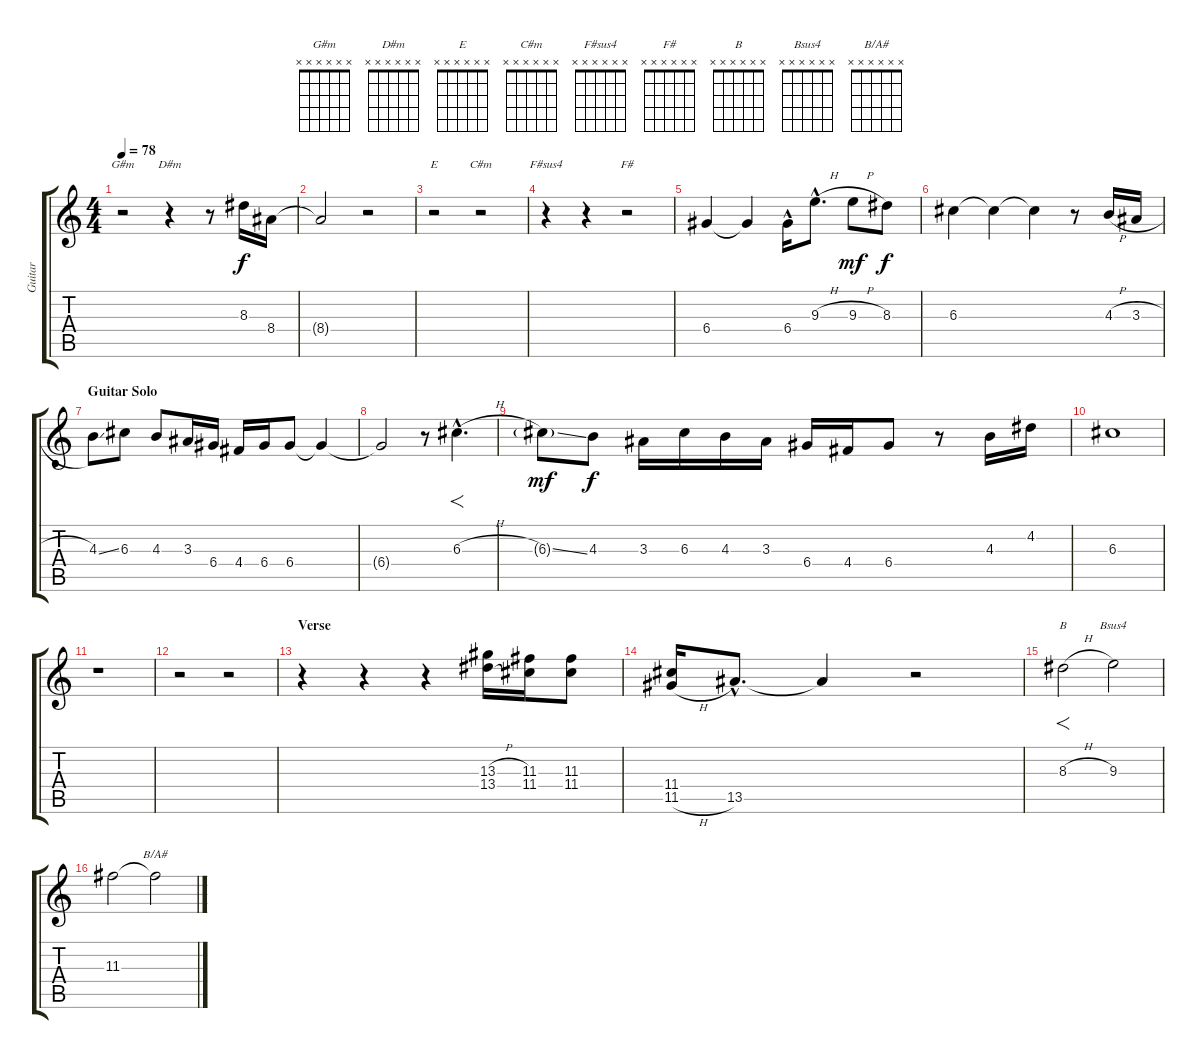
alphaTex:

\track ("Guitar" "Guitar") {instrument overdrivenguitar}
\staff {score tabs}
\tuning (E4 B3 G3 D3 A2 E2) {hide}
\chord ("G#m" x x x x x x) {firstfret 0}
\chord ("D#m" x x x x x x) {firstfret 0}
\chord ("E" x x x x x x) {firstfret 0}
\chord ("C#m" x x x x x x) {firstfret 0}
\chord ("F#sus4" x x x x x x) {firstfret 0}
\chord ("F#" x x x x x x) {firstfret 0}
\chord ("B" x x x x x x) {firstfret 0}
\chord ("Bsus4" x x x x x x) {firstfret 0}
\chord ("B/A#" x x x x x x) {firstfret 0}
\ts (4 4)
\tempo 78
\clef g2
\ks c
r.2{ch "G#m" dy f} r.4{ch "D#m"} r.8 8.3.16 8.4.16 |
8.4{t}.2 r.2 |
r.2{ch "E"} r.2{ch "C#m"} |
r.4{ch "F#sus4"} r.4 r.2{ch "F#"} |
6.4.4 6.4{t}.4 6.4{hac}.16 9.3{h hac}.8{d} 9.3{h}.8{dy mf} 8.3.8{dy f} |
6.3.4 6.3{t}.4 6.3{t}.4 r.8 4.3{h}.16 3.3{h}.16 |
\section ("" "Guitar Solo")
4.3{ss}.8 6.3.8 4.3.8 3.3.16 6.4.16 4.4.16 6.4.16 6.4.8 6.4{t}.4 |
6.4{t}.2 r.8 6.3{h hac}.4{f d} |
6.3{ss g}.8{dy mf} 4.3.8{dy f} 3.3.16 6.3.16 4.3.16 3.3.16 6.4.16 4.4.16 6.4.8 r.8 4.3.16 4.2.16 |
6.3.1 |
r.1 |
r.2 r.2 |
\section ("" "Verse")
r.4{volume 11} r.4 r.4 (13.3{h} 13.4{h}).16 (11.3 11.4).16 (11.3 11.4).8 |
(11.4 11.5{h}).16 13.5{hac}.8{d} 13.5{t}.4 r.2 |
8.3{h}.2{f ch "B"} 9.3.2{ch "Bsus4"} |
11.3.2 11.3{t}.2{ch "B/A#"}
